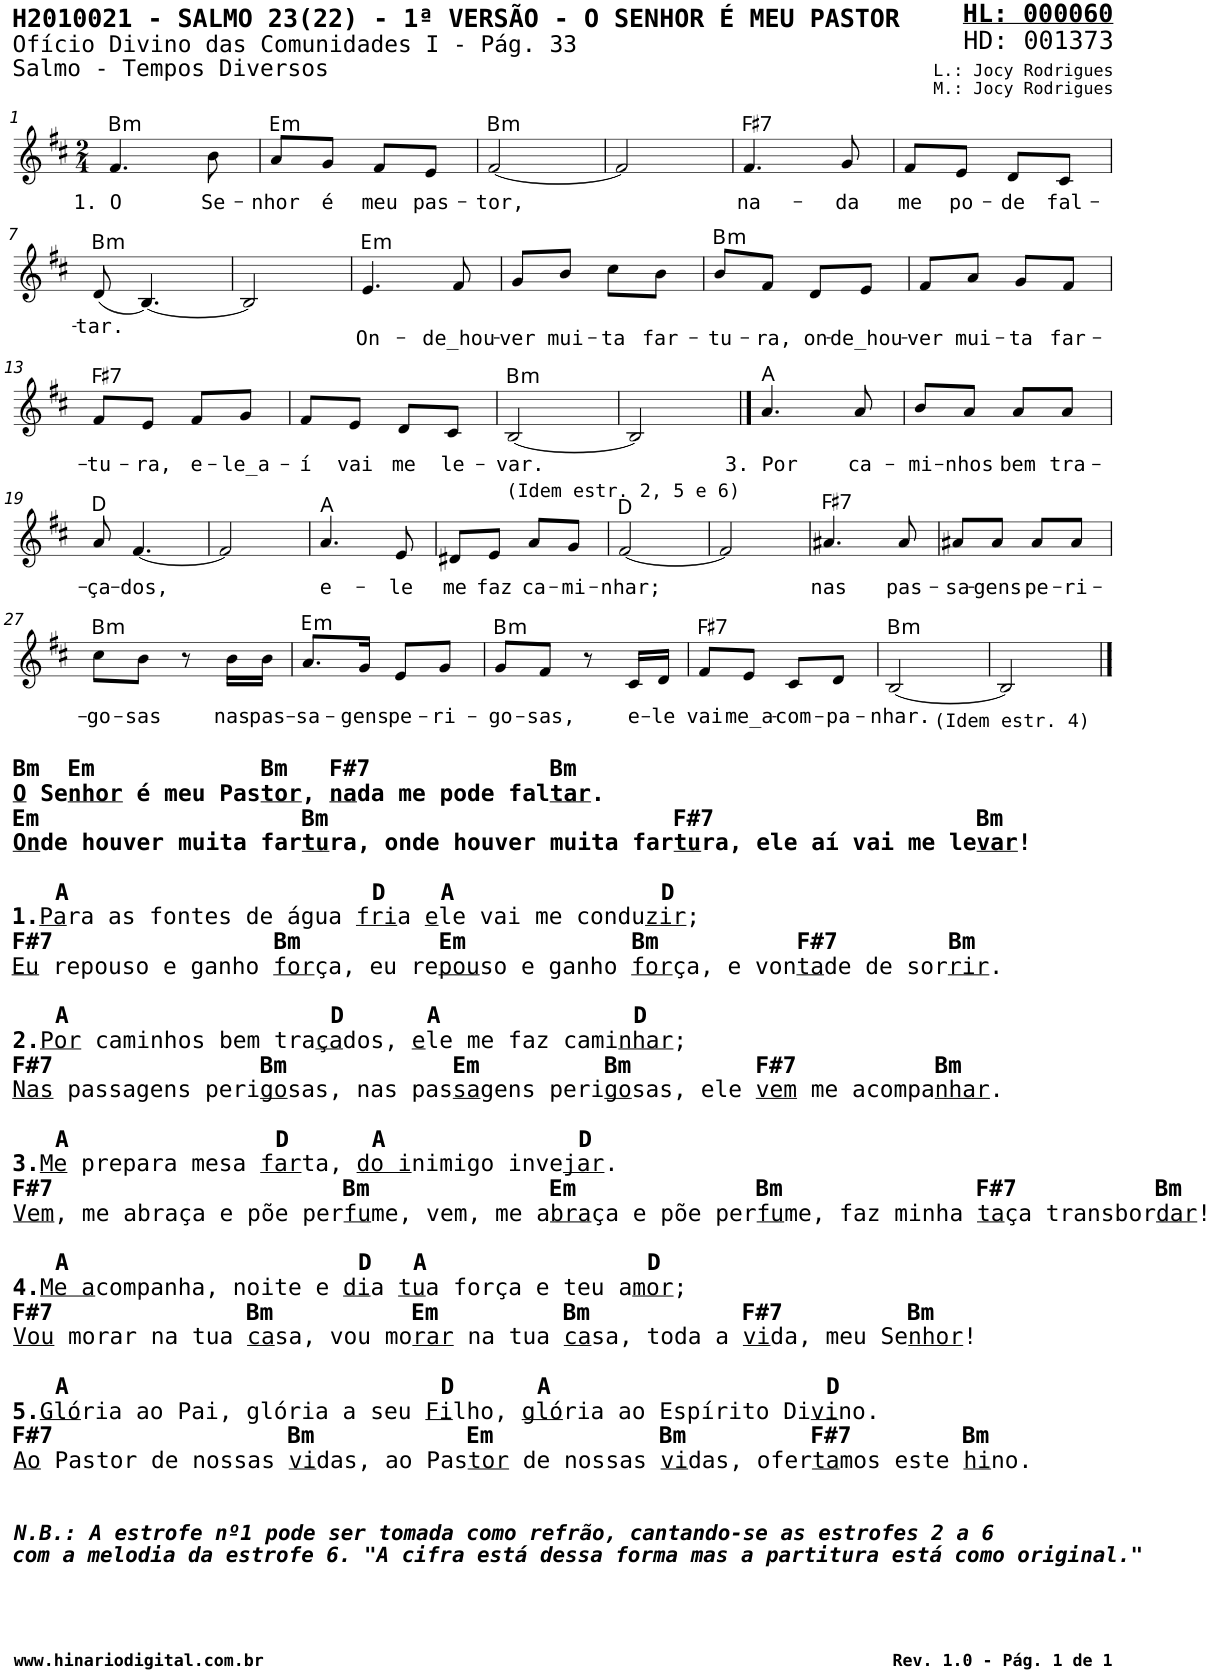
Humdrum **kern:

**kern	**text	**harte
*part1	*part1	*part1
*staff1	*staff1	*
*I"Voz	*	*
*I'V	*	*
*stria5	*	*
*clefG2	*	*
*k[f#c#]	*	*
*M2/4	*	*
=1	=1	=1
!	!LO:LY:b	!LO:H:kt=m
4.f#/	1. O	B:min
!	!LO:LY:b	!
8b\	Se-	.
=2	=2	=2
!	!LO:LY:b	!LO:H:kt=m
8a/L	-nhor	E:min
!	!LO:LY:b	!
8g/J	é	.
!	!LO:LY:b	!
8f#/L	meu	.
!	!LO:LY:b	!
8e/J	pas-	.
=3	=3	=3
!	!LO:LY:b	!LO:H:kt=m
[2f#/	-tor,	B:min
=4	=4	=4
2f#/]	.	.
=5	=5	=5
!	!LO:LY:b	!LO:H:kt=7
4.f#/	na-	F#:7
!	!LO:LY:b	!
8g/	-da	.
=6	=6	=6
!	!LO:LY:b	!
8f#/L	me	.
!	!LO:LY:b	!
8e/J	po-	.
!	!LO:LY:b	!
8d/L	-de	.
!	!LO:LY:b	!
8c#/J	fal-	.
!!LO:LB:g=z
=7	=7	=7
!	!LO:LY:b	!LO:H:kt=m
(8d/	-tar.	B:min
[4.B/)	.	.
=8	=8	=8
2B/]	.	.
=9	=9	=9
!	!LO:LY:b	!LO:H:kt=m
4.e/	On-	E:min
!	!LO:LY:b	!
8f#/	-de_hou-	.
=10	=10	=10
!	!LO:LY:b	!
8g/L	-ver	.
!	!LO:LY:b	!
8b/J	mui-	.
!	!LO:LY:b	!
8cc#\L	-ta	.
!	!LO:LY:b	!
8b\J	far-	.
=11	=11	=11
!	!LO:LY:b	!LO:H:kt=m
8b/L	-tu-	B:min
!	!LO:LY:b	!
8f#/J	-ra,	.
!	!LO:LY:b	!
8d/L	on-	.
!	!LO:LY:b	!
8e/J	-de_hou-	.
=12	=12	=12
!	!LO:LY:b	!
8f#/L	-ver	.
!	!LO:LY:b	!
8a/J	mui-	.
!	!LO:LY:b	!
8g/L	-ta	.
!	!LO:LY:b	!
8f#/J	far-	.
!!LO:LB:g=z
=13	=13	=13
!	!LO:LY:b	!LO:H:kt=7
8f#/L	-tu-	F#:7
!	!LO:LY:b	!
8e/J	-ra,	.
!	!LO:LY:b	!
8f#/L	e-	.
!	!LO:LY:b	!
8g/J	-le_a-	.
=14	=14	=14
!	!LO:LY:b	!
8f#/L	-í	.
!	!LO:LY:b	!
8e/J	vai	.
!	!LO:LY:b	!
8d/L	me	.
!	!LO:LY:b	!
8c#/J	le-	.
=15	=15	=15
!	!LO:LY:b	!LO:H:kt=m
[2B/	-var.	B:min
=16	=16	=16
!LO:TX:b:t=(Idem estr. 2, 5 e 6)	!	!
2B/]	.	.
==17	==17	==17
!	!LO:LY:b	!
4.a/	3. Por	A:maj
!	!LO:LY:b	!
8a/	ca-	.
=18	=18	=18
!	!LO:LY:b	!
8b/L	-mi-	.
!	!LO:LY:b	!
8a/J	-nhos	.
!	!LO:LY:b	!
8a/L	bem	.
!	!LO:LY:b	!
8a/J	tra-	.
!!LO:LB:g=z
=19	=19	=19
!	!LO:LY:b	!
8a/	-ça-	D:maj
!	!LO:LY:b	!
[4.f#/	-dos,	.
=20	=20	=20
2f#/]	.	.
=21	=21	=21
!	!LO:LY:b	!
4.a/	e-	A:maj
!	!LO:LY:b	!
8e/	-le	.
=22	=22	=22
!	!LO:LY:b	!
8d#X/L	me	.
!	!LO:LY:b	!
8e/J	faz	.
!	!LO:LY:b	!
8a/L	ca-	.
!	!LO:LY:b	!
8g/J	-mi-	.
=23	=23	=23
!	!LO:LY:b	!
[2f#/	-nhar;	D:maj
=24	=24	=24
2f#/]	.	.
=25	=25	=25
!	!LO:LY:b	!LO:H:kt=7
4.a#X/	nas	F#:7
!	!LO:LY:b	!
8a#/	pas-	.
=26	=26	=26
!	!LO:LY:b	!
8a#X/L	-sa-	.
!	!LO:LY:b	!
8a#/J	-gens	.
!	!LO:LY:b	!
8a#/L	pe-	.
!	!LO:LY:b	!
8a#/J	-ri-	.
!!LO:LB:g=z
=27	=27	=27
!LO:TX:b:B:t=Bm  Em            Bm   F#7             Bm	!	!
!LO:TX:b:t=O	!	!
!LO:TX:b:t=Se	!	!
!LO:TX:b:t=nhor	!	!
!LO:TX:b:t=é meu Pas	!	!
!LO:TX:b:t=tor	!	!
!LO:TX:b:t=,	!	!
!LO:TX:b:t=na	!	!
!LO:TX:b:t=da me pode fal	!	!
!LO:TX:b:t=tar	!	!
!LO:TX:b:t=.	!	!
!LO:TX:b:t=Em                   Bm                         F#7                   Bm	!	!
!LO:TX:b:t=On	!	!
!LO:TX:b:t=de houver muita far	!	!
!LO:TX:b:t=tu	!	!
!LO:TX:b:t=ra, onde houver muita far	!	!
!LO:TX:b:t=tu	!	!
!LO:TX:b:t=ra, ele aí vai me le	!	!
!LO:TX:b:t=var	!	!
!LO:TX:b:t=!	!	!
!LO:TX:b:t=A                      D    A               D	!	!
!LO:TX:b:t=1.	!	!
!LO:TX:b:t=Pa	!	!
!LO:TX:b:t=ra as fontes de água	!	!
!LO:TX:b:t=fri	!	!
!LO:TX:b:t=a	!	!
!LO:TX:b:t=e	!	!
!LO:TX:b:t=le vai me condu	!	!
!LO:TX:b:t=zir	!	!
!LO:TX:b:t=;	!	!
!LO:TX:b:B:t=F#7                Bm          Em            Bm          F#7        Bm	!	!
!LO:TX:b:t=Eu	!	!
!LO:TX:b:t=repouso e ganho	!	!
!LO:TX:b:t=for	!	!
!LO:TX:b:t=ça, eu re	!	!
!LO:TX:b:t=pou	!	!
!LO:TX:b:t=so e ganho	!	!
!LO:TX:b:t=for	!	!
!LO:TX:b:t=ça, e von	!	!
!LO:TX:b:t=ta	!	!
!LO:TX:b:t=de de sor	!	!
!LO:TX:b:t=rir	!	!
!LO:TX:b:t=.	!	!
!LO:TX:b:B:t=A                   D      A              D	!	!
!LO:TX:b:t=2.	!	!
!LO:TX:b:t=Por	!	!
!LO:TX:b:t=caminhos bem tra	!	!
!LO:TX:b:t=ça	!	!
!LO:TX:b:t=dos,	!	!
!LO:TX:b:t=e	!	!
!LO:TX:b:t=le me faz cami	!	!
!LO:TX:b:t=nhar	!	!
!LO:TX:b:t=;	!	!
!LO:TX:b:B:t=F#7               Bm            Em         Bm         F#7          Bm	!	!
!LO:TX:b:t=Nas	!	!
!LO:TX:b:t=passagens peri	!	!
!LO:TX:b:t=go	!	!
!LO:TX:b:t=sas, nas pas	!	!
!LO:TX:b:t=sa	!	!
!LO:TX:b:t=gens peri	!	!
!LO:TX:b:t=go	!	!
!LO:TX:b:t=sas, ele	!	!
!LO:TX:b:t=vem	!	!
!LO:TX:b:t=me acompa	!	!
!LO:TX:b:t=nhar	!	!
!LO:TX:b:t=.	!	!
!LO:TX:b:B:t=A               D      A              D	!	!
!LO:TX:b:t=3.	!	!
!LO:TX:b:t=Me	!	!
!LO:TX:b:t=prepara mesa	!	!
!LO:TX:b:t=far	!	!
!LO:TX:b:t=ta,	!	!
!LO:TX:b:t=do i	!	!
!LO:TX:b:t=nimigo inve	!	!
!LO:TX:b:t=jar	!	!
!LO:TX:b:t=.	!	!
!LO:TX:b:B:t=F#7                     Bm             Em             Bm              F#7          Bm	!	!
!LO:TX:b:t=Vem	!	!
!LO:TX:b:t=, me abraça e põe per	!	!
!LO:TX:b:t=fu	!	!
!LO:TX:b:t=me, vem, me a	!	!
!LO:TX:b:t=bra	!	!
!LO:TX:b:t=ça e põe per	!	!
!LO:TX:b:t=fu	!	!
!LO:TX:b:t=me, faz minha	!	!
!LO:TX:b:t=ta	!	!
!LO:TX:b:t=ça transbor	!	!
!LO:TX:b:t=dar	!	!
!LO:TX:b:t=!	!	!
!LO:TX:b:B:t=A                     D   A                D	!	!
!LO:TX:b:t=4.	!	!
!LO:TX:b:t=Me a	!	!
!LO:TX:b:t=companha, noite e	!	!
!LO:TX:b:t=di	!	!
!LO:TX:b:t=a	!	!
!LO:TX:b:t=tu	!	!
!LO:TX:b:t=a força e teu a	!	!
!LO:TX:b:t=mor	!	!
!LO:TX:b:t=;	!	!
!LO:TX:b:B:t=F#7              Bm          Em         Bm           F#7         Bm	!	!
!LO:TX:b:t=Vou	!	!
!LO:TX:b:t=morar na tua	!	!
!LO:TX:b:t=ca	!	!
!LO:TX:b:t=sa, vou mo	!	!
!LO:TX:b:t=rar	!	!
!LO:TX:b:t=na tua	!	!
!LO:TX:b:t=ca	!	!
!LO:TX:b:t=sa, toda a	!	!
!LO:TX:b:t=vi	!	!
!LO:TX:b:t=da, meu Se	!	!
!LO:TX:b:t=nhor	!	!
!LO:TX:b:t=!	!	!
!LO:TX:b:B:t=A                           D      A                    D	!	!
!LO:TX:b:t=5.	!	!
!LO:TX:b:t=Gló	!	!
!LO:TX:b:t=ria ao Pai, glória a seu	!	!
!LO:TX:b:t=Fi	!	!
!LO:TX:b:t=lho,	!	!
!LO:TX:b:t=gló	!	!
!LO:TX:b:t=ria ao Espírito Di	!	!
!LO:TX:b:t=vi	!	!
!LO:TX:b:t=no.	!	!
!LO:TX:b:B:t=F#7                 Bm           Em            Bm         F#7        Bm	!	!
!LO:TX:b:t=Ao	!	!
!LO:TX:b:t=Pastor de nossas	!	!
!LO:TX:b:t=vi	!	!
!LO:TX:b:t=das, ao Pas	!	!
!LO:TX:b:t=tor	!	!
!LO:TX:b:t=de nossas	!	!
!LO:TX:b:t=vi	!	!
!LO:TX:b:t=das, ofer	!	!
!LO:TX:b:t=ta	!	!
!LO:TX:b:t=mos este	!	!
!LO:TX:b:t=hi	!	!
!LO:TX:b:t=no.	!	!
!LO:TX:b:Bi:t=N.B.&colon; A estrofe nº1 pode ser tomada como refrão, cantando-se as estrofes 2 a 6	!	!
!LO:TX:b:t=com a melodia da estrofe 6. "A cifra está dessa forma mas a partitura está como original."	!	!
!	!LO:LY:b	!LO:H:kt=m
8cc#\L	-go-	B:min
!	!LO:LY:b	!
8b\J	-sas	.
8r	.	.
!	!LO:LY:b	!
16b\LL	nas	.
!	!LO:LY:b	!
16b\JJ	pas-	.
=28	=28	=28
!	!LO:LY:b	!LO:H:kt=m
8.a/L	-sa-	E:min
!	!LO:LY:b	!
16g/Jk	-gens	.
!	!LO:LY:b	!
8e/L	pe-	.
!	!LO:LY:b	!
8g/J	-ri-	.
=29	=29	=29
!	!LO:LY:b	!LO:H:kt=m
8g/L	-go-	B:min
!	!LO:LY:b	!
8f#/J	-sas,	.
8r	.	.
!	!LO:LY:b	!
16c#/LL	e-	.
!	!LO:LY:b	!
16d/JJ	-le	.
=30	=30	=30
!	!LO:LY:b	!LO:H:kt=7
8f#/L	vai	F#:7
!	!LO:LY:b	!
8e/J	me_a-	.
!	!LO:LY:b	!
8c#/L	-com-	.
!	!LO:LY:b	!
8d/J	-pa-	.
=31	=31	=31
!	!LO:LY:b	!LO:H:kt=m
[2B/	-nhar.	B:min
=32	=32	=32
!LO:TX:b:t=(Idem estr. 4)	!	!
2B/]	.	.
==	==	==
*-	*-	*-
